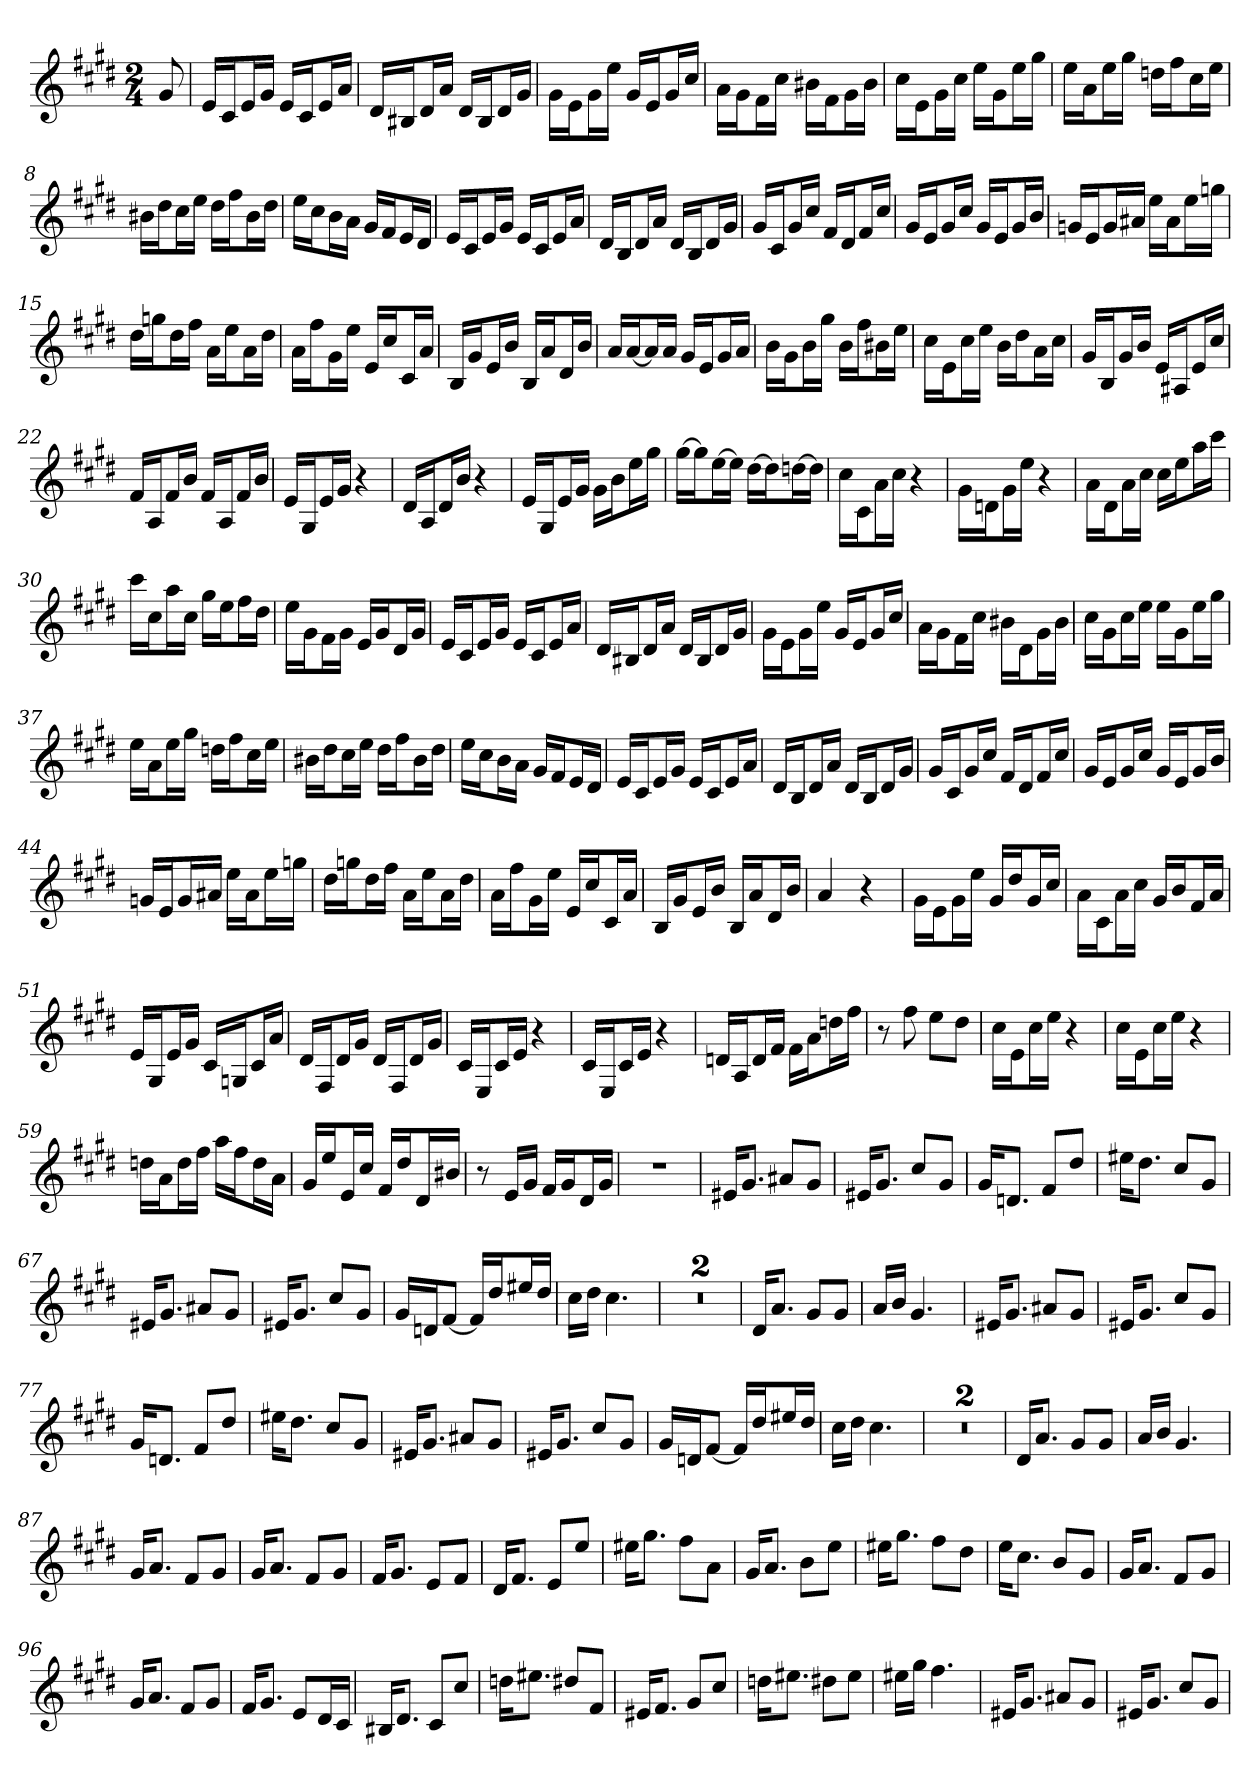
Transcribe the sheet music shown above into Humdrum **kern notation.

**kern
*part1
*staff1
*clefG2
*k[f#c#g#d#]
*E:
*M2/4
=
8g#
=2
16e/LL
16c#/J
16e/L
16g#/JJ
16e/LL
16c#/J
16e/L
16a/JJ
=3
16d#/LL
16B#X/J
16d#/L
16a/JJ
16d#/LL
16B#/J
16d#/L
16g#/JJ
=4
16g#\LL
16e\J
16g#\L
16ee\JJ
16g#/LL
16e/J
16g#/L
16cc#/JJ
=5
16a\LL
16g#\J
16f#\L
16cc#\JJ
16b#X\LL
16f#\J
16g#\L
16b#\JJ
=6
16cc#\LL
16e\J
16g#\L
16cc#\JJ
16ee\LL
16g#\J
16ee\L
16gg#\JJ
=7
16ee\LL
16a\J
16ee\L
16gg#\JJ
16ddn\LL
16ff#\J
16cc#\L
16ee\JJ
=8
16b#X\LL
16dd#\J
16cc#\L
16ee\JJ
16dd#\LL
16ff#\J
16b#\L
16dd#\JJ
=9
16ee\LL
16cc#\J
16b\L
16a\JJ
16g#/LL
16f#/J
16e/L
16d#/JJ
=10
16e/LL
16c#/J
16e/L
16g#/JJ
16e/LL
16c#/J
16e/L
16a/JJ
=11
16d#/LL
16B/J
16d#/L
16a/JJ
16d#/LL
16B/J
16d#/L
16g#/JJ
=12
16g#/LL
16c#/J
16g#/L
16cc#/JJ
16f#/LL
16d#/J
16f#/L
16cc#/JJ
=13
16g#/LL
16e/J
16g#/L
16cc#/JJ
16g#/LL
16e/J
16g#/L
16b/JJ
=14
16gn/LL
16e/J
16g/L
16a#X/JJ
16ee\LL
16a#\J
16ee\L
16ggn\JJ
=15
16dd#\LL
16ggn\J
16dd#\L
16ff#\JJ
16a\LL
16ee\J
16a\L
16dd#\JJ
=16
16a\LL
16ff#\J
16g#\L
16ee\JJ
16e/LL
16cc#/J
16c#/L
16a/JJ
=17
16B/LL
16g#/J
16e/L
16b/JJ
16B/LL
16a/J
16d#/L
16b/JJ
=18
16a/LL
[16a/J
16a/L]
16a/JJ
16g#/LL
16e/J
16g#/L
16a/JJ
=19
16b\LL
16g#\J
16b\L
16gg#\JJ
16b\LL
16ff#\J
16b#X\L
16ee\JJ
=20
16cc#\LL
16e\J
16cc#\L
16ee\JJ
16b\LL
16dd#\J
16a\L
16cc#\JJ
=21
16g#/LL
16B/J
16g#/L
16b/JJ
16e/LL
16A#X/J
16e/L
16cc#/JJ
=22
16f#/LL
16A/J
16f#/L
16b/JJ
16f#/LL
16A/J
16f#/L
16b/JJ
=23
16e/LL
16G#/J
16e/L
16g#/JJ
4r
=24
16d#/LL
16A/J
16d#/L
16b/JJ
4r
=25
16e/LL
16G#/J
16e/L
16g#/JJ
16g#\LL
16b\J
16ee\L
16gg#\JJ
=26
[16gg#\LL
16gg#\J]
[16ee\L
16ee\JJ]
[16dd#\LL
16dd#\J]
[16ddn\L
16dd\JJ]
=27
16cc#\LL
16c#\J
16a\L
16cc#\JJ
4r
=28
16g#\LL
16dn\J
16g#\L
16ee\JJ
4r
=29
16a\LL
16d#\J
16a\L
16cc#\JJ
16cc#\LL
16ee\J
16aa\L
16ccc#\JJ
=30
16ccc#\LL
16cc#\J
16aa\L
16cc#\JJ
16gg#\LL
16ee\J
16ff#\L
16dd#\JJ
=31
16ee\LL
16g#\J
16f#\L
16g#\JJ
16e/LL
16g#/J
16d#/L
16g#/JJ
=32
16e/LL
16c#/J
16e/L
16g#/JJ
16e/LL
16c#/J
16e/L
16a/JJ
=33
16d#/LL
16B#X/J
16d#/L
16a/JJ
16d#/LL
16B#/J
16d#/L
16g#/JJ
=34
16g#\LL
16e\J
16g#\L
16ee\JJ
16g#/LL
16e/J
16g#/L
16cc#/JJ
=35
16a\LL
16g#\J
16f#\L
16cc#\JJ
16b#X\LL
16d#\J
16g#\L
16b#\JJ
=36
16cc#\LL
16g#\J
16cc#\L
16ee\JJ
16ee\LL
16g#\J
16ee\L
16gg#\JJ
=37
16ee\LL
16a\J
16ee\L
16gg#\JJ
16ddn\LL
16ff#\J
16cc#\L
16ee\JJ
=38
16b#X\LL
16dd#\J
16cc#\L
16ee\JJ
16dd#\LL
16ff#\J
16b#\L
16dd#\JJ
=39
16ee\LL
16cc#\J
16b\L
16a\JJ
16g#/LL
16f#/J
16e/L
16d#/JJ
=40
16e/LL
16c#/J
16e/L
16g#/JJ
16e/LL
16c#/J
16e/L
16a/JJ
=41
16d#/LL
16B/J
16d#/L
16a/JJ
16d#/LL
16B/J
16d#/L
16g#/JJ
=42
16g#/LL
16c#/J
16g#/L
16cc#/JJ
16f#/LL
16d#/J
16f#/L
16cc#/JJ
=43
16g#/LL
16e/J
16g#/L
16cc#/JJ
16g#/LL
16e/J
16g#/L
16b/JJ
=44
16gn/LL
16e/J
16g/L
16a#X/JJ
16ee\LL
16a#\J
16ee\L
16ggn\JJ
=45
16dd#\LL
16ggn\J
16dd#\L
16ff#\JJ
16a\LL
16ee\J
16a\L
16dd#\JJ
=46
16a\LL
16ff#\J
16g#\L
16ee\JJ
16e/LL
16cc#/J
16c#/L
16a/JJ
=47
16B/LL
16g#/J
16e/L
16b/JJ
16B/LL
16a/J
16d#/L
16b/JJ
=48
4a
4r
=49
16g#\LL
16e\J
16g#\L
16ee\JJ
16g#/LL
16dd#/J
16g#/L
16cc#/JJ
=50
16a\LL
16c#\J
16a\L
16cc#\JJ
16g#/LL
16b/J
16f#/L
16a/JJ
=51
16e/LL
16G#/J
16e/L
16g#/JJ
16c#/LL
16Gn/J
16c#/L
16a/JJ
=52
16d#/LL
16F#/J
16d#/L
16g#/JJ
16d#/LL
16F#/J
16d#/L
16g#/JJ
=53
16c#/LL
16E/J
16c#/L
16e/JJ
4r
=54
16c#/LL
16E/J
16c#/L
16e/JJ
4r
=55
16dn/LL
16A/J
16d/L
16f#/JJ
16f#\LL
16a\J
16ddn\L
16ff#\JJ
=56
8r
8ff#
8ee\L
8dd#\J
=57
16cc#\LL
16e\J
16cc#\L
16ee\JJ
4r
=58
16cc#\LL
16e\J
16cc#\L
16ee\JJ
4r
=59
16ddn\LL
16a\J
16dd\L
16ff#\JJ
16aa\LL
16ff#\J
16dd\L
16a\JJ
=60
16g#/LL
16ee/J
16e/L
16cc#/JJ
16f#/LL
16dd#/J
16d#/L
16b#X/JJ
=61
8r
16e/LL
16g#/JJ
16f#/LL
16g#/J
16d#/L
16g#/JJ
=62
2r
=63
16e#X/KL
8.g#/J
8a#X/L
8g#/J
=64
16e#X/KL
8.g#/J
8cc#/L
8g#/J
=65
16g#/KL
8.dn/J
8f#/L
8dd#/J
=66
16ee#X\KL
8.dd#\J
8cc#/L
8g#/J
=67
16e#X/KL
8.g#/J
8a#X/L
8g#/J
=68
16e#X/KL
8.g#/J
8cc#/L
8g#/J
=69
16g#/LL
16dn/J
[8f#/J
16f#/LL]
16dd#/J
16ee#X/L
16dd#/JJ
=70
16cc#\LL
16dd#\JJ
4.cc#
=71
2r
=72
2r
=73
16d#/KL
8.a/J
8g#/L
8g#/J
=74
16a/LL
16b/JJ
4.g#
=75
16e#X/KL
8.g#/J
8a#X/L
8g#/J
=76
16e#X/KL
8.g#/J
8cc#/L
8g#/J
=77
16g#/KL
8.dn/J
8f#/L
8dd#/J
=78
16ee#X\KL
8.dd#\J
8cc#/L
8g#/J
=79
16e#X/KL
8.g#/J
8a#X/L
8g#/J
=80
16e#X/KL
8.g#/J
8cc#/L
8g#/J
=81
16g#/LL
16dn/J
[8f#/J
16f#/LL]
16dd#/J
16ee#X/L
16dd#/JJ
=82
16cc#\LL
16dd#\JJ
4.cc#
=83
2r
=84
2r
=85
16d#/KL
8.a/J
8g#/L
8g#/J
=86
16a/LL
16b/JJ
4.g#
=87
16g#/KL
8.a/J
8f#/L
8g#/J
=88
16g#/KL
8.a/J
8f#/L
8g#/J
=89
16f#/KL
8.g#/J
8e/L
8f#/J
=90
16d#/KL
8.f#/J
8e/L
8ee/J
=91
16ee#X\KL
8.gg#\J
8ff#\L
8a\J
=92
16g#/KL
8.a/J
8b\L
8ee\J
=93
16ee#X\KL
8.gg#\J
8ff#\L
8dd#\J
=94
16ee\KL
8.cc#\J
8b/L
8g#/J
=95
16g#/KL
8.a/J
8f#/L
8g#/J
=96
16g#/KL
8.a/J
8f#/L
8g#/J
=97
16f#/KL
8.g#/J
8e/L
16d#/L
16c#/JJ
=98
16B#X/KL
8.d#/J
8c#/L
8cc#/J
=99
16ddn\KL
8.ee#X\J
8dd#X/L
8f#/J
=100
16e#X/KL
8.f#/J
8g#/L
8cc#/J
=101
16ddn\KL
8.ee#X\J
8dd#X\L
8ee#\J
=102
16ee#X\LL
16gg#\JJ
4.ff#
=103
16e#X/KL
8.g#/J
8a#X/L
8g#/J
=104
16e#X/KL
8.g#/J
8cc#/L
8g#/J
=
*-
